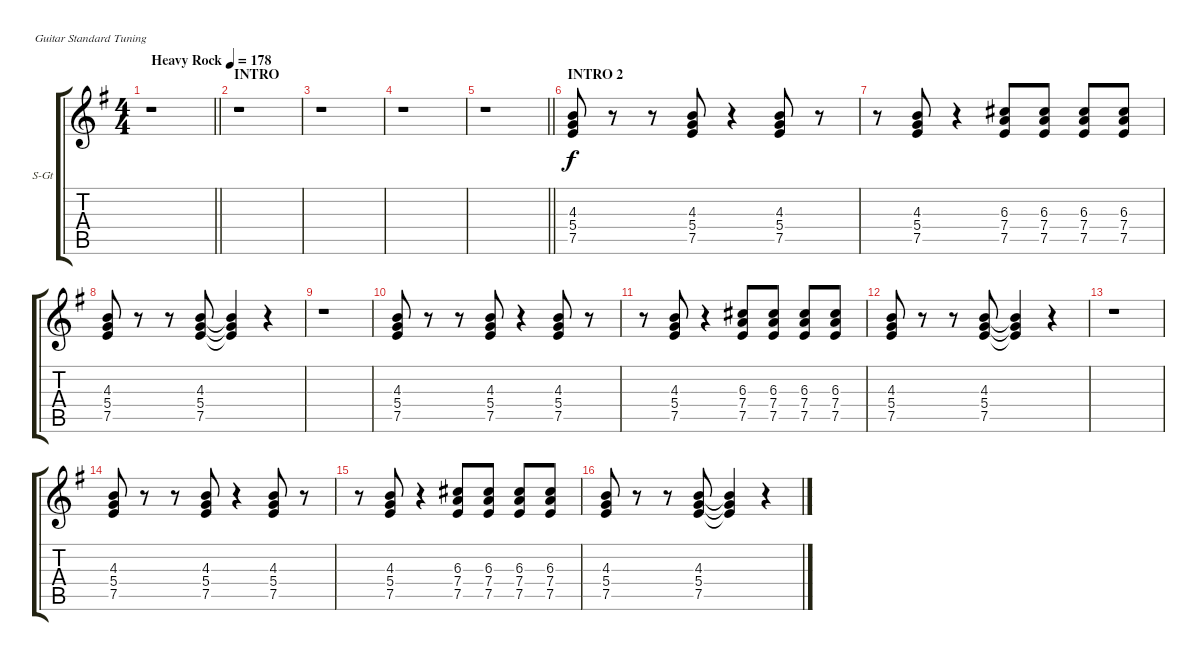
\bracketExtendMode groupsimilarinstruments
\firstSystemTrackNameOrientation horizontal
\otherSystemsTrackNameOrientation horizontal
\track ("keyboards" "S-Gt") {instrument reedorgan}
\staff {score tabs}
\tuning (E4 B3 G3 D3 A2 E2)
\displaytranspose 12
\ts (4 4)
\beaming (8 2 2 2 2)
\tempo (178 "Heavy Rock")
\clef g2
\barLineRight lightlight
\ks eminor
r.1{dy f instrument reedorgan} |
\section ("" "INTRO")
r.1 |
r.1 |
r.1 |
\barLineRight lightlight
r.1 |
\section ("" "INTRO 2")
(4.3 5.4 7.5).8 r.8 r.8 (4.3 5.4 7.5).8 r.4 (4.3 5.4 7.5).8 r.8 |
r.8 (4.3 5.4 7.5).8 r.4 (6.3 7.4 7.5).8 (6.3 7.4 7.5).8 (6.3 7.4 7.5).8 (6.3 7.4 7.5).8 |
(4.3 5.4 7.5).8 r.8 r.8 (4.3 5.4 7.5).8 (4.3{t} 5.4{t} 7.5{t}).4 r.4 |
r.1 |
(4.3 5.4 7.5).8 r.8 r.8 (4.3 5.4 7.5).8 r.4 (4.3 5.4 7.5).8 r.8 |
r.8 (4.3 5.4 7.5).8 r.4 (6.3 7.4 7.5).8 (6.3 7.4 7.5).8 (6.3 7.4 7.5).8 (6.3 7.4 7.5).8 |
(4.3 5.4 7.5).8 r.8 r.8 (4.3 5.4 7.5).8 (4.3{t} 5.4{t} 7.5{t}).4 r.4 |
r.1 |
(4.3 5.4 7.5).8 r.8 r.8 (4.3 5.4 7.5).8 r.4 (4.3 5.4 7.5).8 r.8 |
r.8 (4.3 5.4 7.5).8 r.4 (6.3 7.4 7.5).8 (6.3 7.4 7.5).8 (6.3 7.4 7.5).8 (6.3 7.4 7.5).8 |
(4.3 5.4 7.5).8 r.8 r.8 (4.3 5.4 7.5).8 (4.3{t} 5.4{t} 7.5{t}).4 r.4
